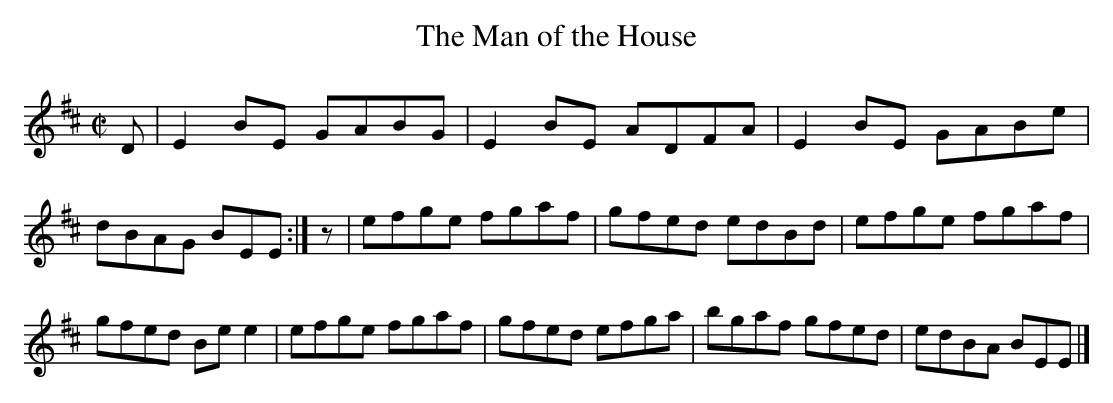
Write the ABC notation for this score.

X:1
T:Man of the House, The
M:C|
K:EDor
D|E2BE GABG|E2BE ADFA|E2BE GABe|dBAG BEE:|\
z|efge fgaf|gfed edBd|efge fgaf|gfed Bee2|\
efge fgaf|gfed efga|bgaf gfed|edBA BEE|]**
